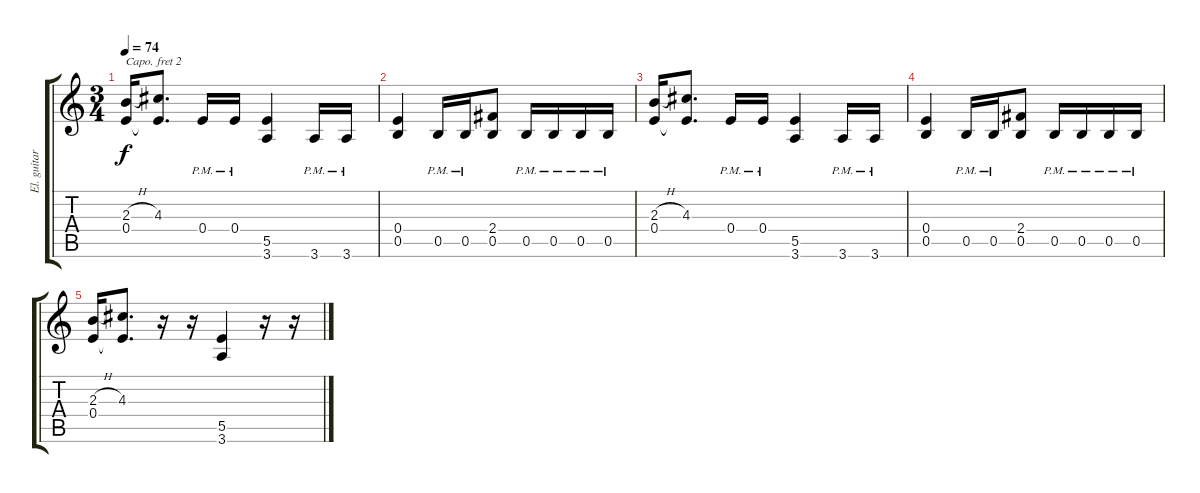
\track ("El. guitar" "El. guitar") {instrument overdrivenguitar}
\staff {score tabs}
\capo 2
\tuning (E4 B3 G3 D3 A2 E2) {hide}
\ts (3 4)
\tempo 74
\clef g2
\ks c
(2.3{h} 0.4).16{dy f} (4.3 0.4{t}).8{d} 0.4{pm}.16 0.4{pm}.16 (5.5 3.6).4 3.6{pm}.16 3.6{pm}.16 |
(0.4 0.5).4 0.5{pm}.16 0.5{pm}.16 (2.4 0.5).8 0.5{pm}.16 0.5{pm}.16 0.5{pm}.16 0.5{pm}.16 |
(2.3{h} 0.4).16 (4.3 0.4{t}).8{d} 0.4{pm}.16 0.4{pm}.16 (5.5 3.6).4 3.6{pm}.16 3.6{pm}.16 |
(0.4 0.5).4 0.5{pm}.16 0.5{pm}.16 (2.4 0.5).8 0.5{pm}.16 0.5{pm}.16 0.5{pm}.16 0.5{pm}.16 |
(2.3{h} 0.4).16 (4.3 0.4{t}).8{d} r.16 r.16 (5.5 3.6).4 r.16 r.16
